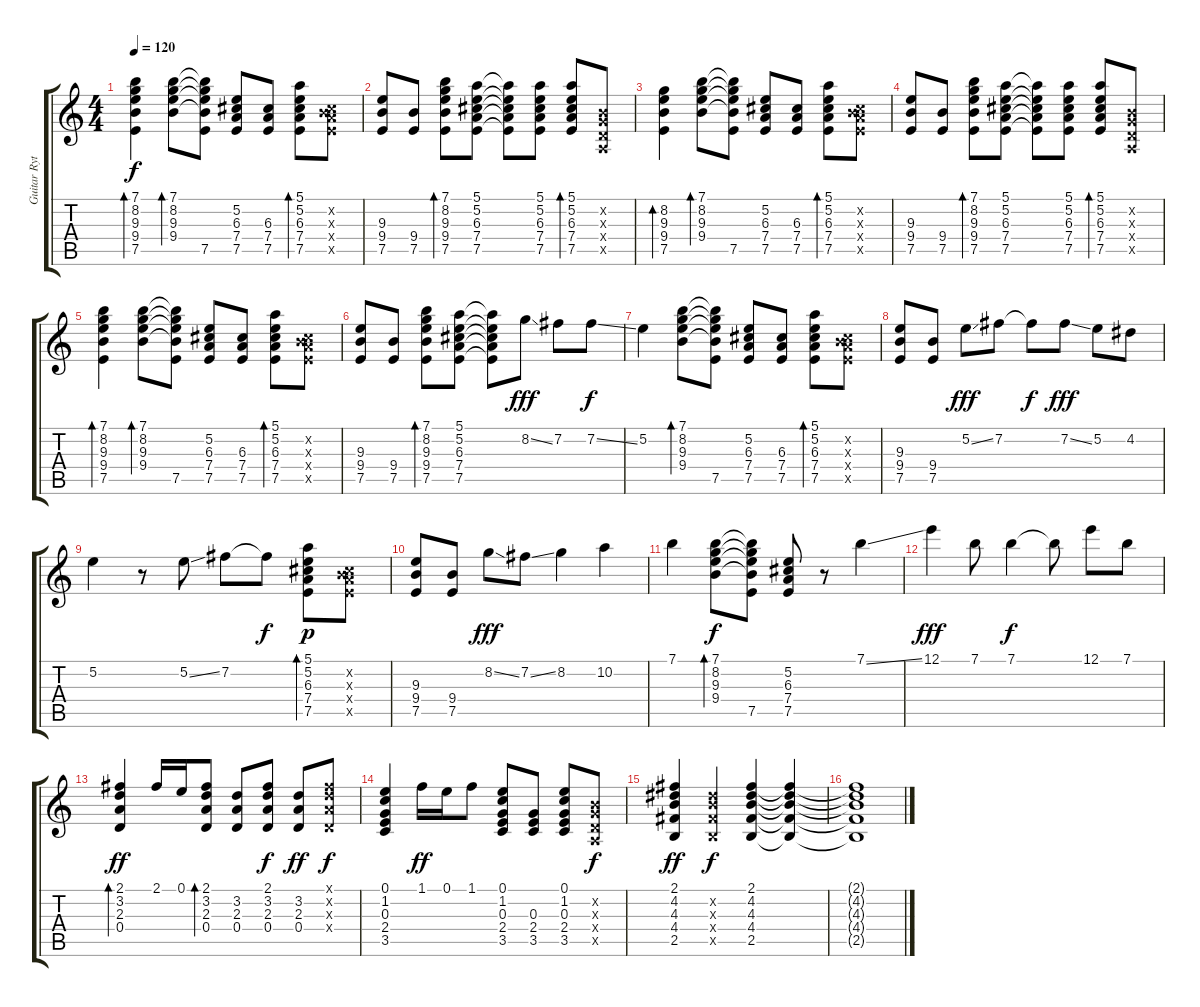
\track ("Guitar Rythm (pan -8)" "Guitar Ryt") {instrument acousticguitarsteel}
\staff {score tabs}
\tuning (E4 B3 G3 D3 A2 E2) {hide}
\ts (4 4)
\tempo 120
\clef g2
\ks c
(7.1 8.2 9.3 9.4 7.5).4{bd 60 dy f} (7.1 8.2 9.3 9.4).8{bd 30} (7.1{t} 8.2{t} 9.3{t} 9.4{t} 7.5).8 (5.2 6.3 7.4 7.5).8 (6.3 7.4 7.5).8 (5.1 5.2 6.3 7.4 7.5).8{bd 30} (0.2{x} 6.3{x} 7.4{x} 7.5{x}).8 |
(9.3 9.4 7.5).8 (9.4 7.5).8 (7.1 8.2 9.3 9.4 7.5).8{bd 30} (5.1 5.2 6.3 7.4 7.5).8 (5.1{t} 5.2{t} 6.3{t} 7.4{t} 7.5{t}).8 (5.1 5.2 6.3 7.4 7.5).8 (5.1 5.2 6.3 7.4 7.5).8{bd 30} (0.2{x} 0.3{x} 0.4{x} 0.5{x}).8 |
(8.2 9.3 9.4 7.5).4{bd 60} (7.1 8.2 9.3 9.4).8{bd 30} (7.1{t} 8.2{t} 9.3{t} 9.4{t} 7.5).8 (5.2 6.3 7.4 7.5).8 (6.3 7.4 7.5).8 (5.1 5.2 6.3 7.4 7.5).8{bd 30} (0.2{x} 6.3{x} 7.4{x} 7.5{x}).8 |
(9.3 9.4 7.5).8 (9.4 7.5).8 (7.1 8.2 9.3 9.4 7.5).8{bd 30} (5.1 5.2 6.3 7.4 7.5).8 (5.1{t} 5.2{t} 6.3{t} 7.4{t} 7.5{t}).8 (5.1 5.2 6.3 7.4 7.5).8 (5.1 5.2 6.3 7.4 7.5).8{bd 30} (0.2{x} 0.3{x} 0.4{x} 0.5{x}).8 |
(7.1 8.2 9.3 9.4 7.5).4{bd 60} (7.1 8.2 9.3 9.4).8{bd 30} (7.1{t} 8.2{t} 9.3{t} 9.4{t} 7.5).8 (5.2 6.3 7.4 7.5).8 (6.3 7.4 7.5).8 (5.1 5.2 6.3 7.4 7.5).8{bd 30} (0.2{x} 6.3{x} 7.4{x} 7.5{x}).8 |
(9.3 9.4 7.5).8 (9.4 7.5).8 (7.1 8.2 9.3 9.4 7.5).8{bd 30} (5.1 5.2 6.3 7.4 7.5).8 (5.1{t} 5.2{t} 6.3{t} 7.4{t} 7.5{t}).8 8.2{ss}.8{dy fff volume 16} 7.2.8 7.2{ss}.8{dy f} |
5.2.4 (7.1 8.2 9.3 9.4).8{bd 30 volume 8} (7.1{t} 8.2{t} 9.3{t} 9.4{t} 7.5).8 (5.2 6.3 7.4 7.5).8 (6.3 7.4 7.5).8 (5.1 5.2 6.3 7.4 7.5).8{bd 30} (0.2{x} 6.3{x} 7.4{x} 7.5{x}).8 |
(9.3 9.4 7.5).8 (9.4 7.5).8 5.2{ss}.8{dy fff volume 16} 7.2.8 7.2{t}.8{dy f} 7.2{ss}.8{dy fff} 5.2.8 4.2.8 |
5.2.4 r.8 5.2{ss}.8 7.2.8 7.2{t}.8{dy f} (5.1 5.2 6.3 7.4 7.5).8{bd 30 dy p} (0.2{x} 6.3{x} 7.4{x} 7.5{x}).8 |
(9.3 9.4 7.5).8 (9.4 7.5).8 8.2{ss}.8{dy fff} 7.2{ss}.8 8.2.4 10.2.4 |
7.1.4 (7.1 8.2 9.3 9.4).8{bd 30 dy f volume 8} (7.1{t} 8.2{t} 9.3{t} 9.4{t} 7.5).8 (5.2 6.3 7.4 7.5).8 r.8 7.1{ss}.4{volume 16} |
12.1.4{dy fff} 7.1.8 7.1.4{dy f} 7.1{t}.8 12.1.8 7.1.8 |
(2.1 3.2 2.3 0.4).4{bd 60 dy ff volume 8} 2.1.16 0.1.16 (2.1 3.2 2.3 0.4).8{bd 60} (3.2 2.3 0.4).8 (2.1 3.2 2.3 0.4).8{dy f} (3.2 2.3 0.4).8{dy ff} (2.1{x} 3.2{x} 2.3{x} 0.4{x}).8{dy f} |
(0.1 1.2 0.3 2.4 3.5).4 1.1.16{dy ff} 0.1.16 1.1.8 (0.1 1.2 0.3 2.4 3.5).8 (0.3 2.4 3.5).8 (0.1 1.2 0.3 2.4 3.5).8 (0.2{x} 0.3{x} 0.4{x} 0.5{x}).8{dy f} |
(2.1 4.2 4.3 4.4 2.5).4{dy ff} (4.2{x} 4.3{x} 4.4{x} 2.5{x}).4{dy f} (2.1 4.2 4.3 4.4 2.5).4 (2.1{t} 4.2{t} 4.3{t} 4.4{t} 2.5{t}).4 |
(2.1{t} 4.2{t} 4.3{t} 4.4{t} 2.5{t}).1
